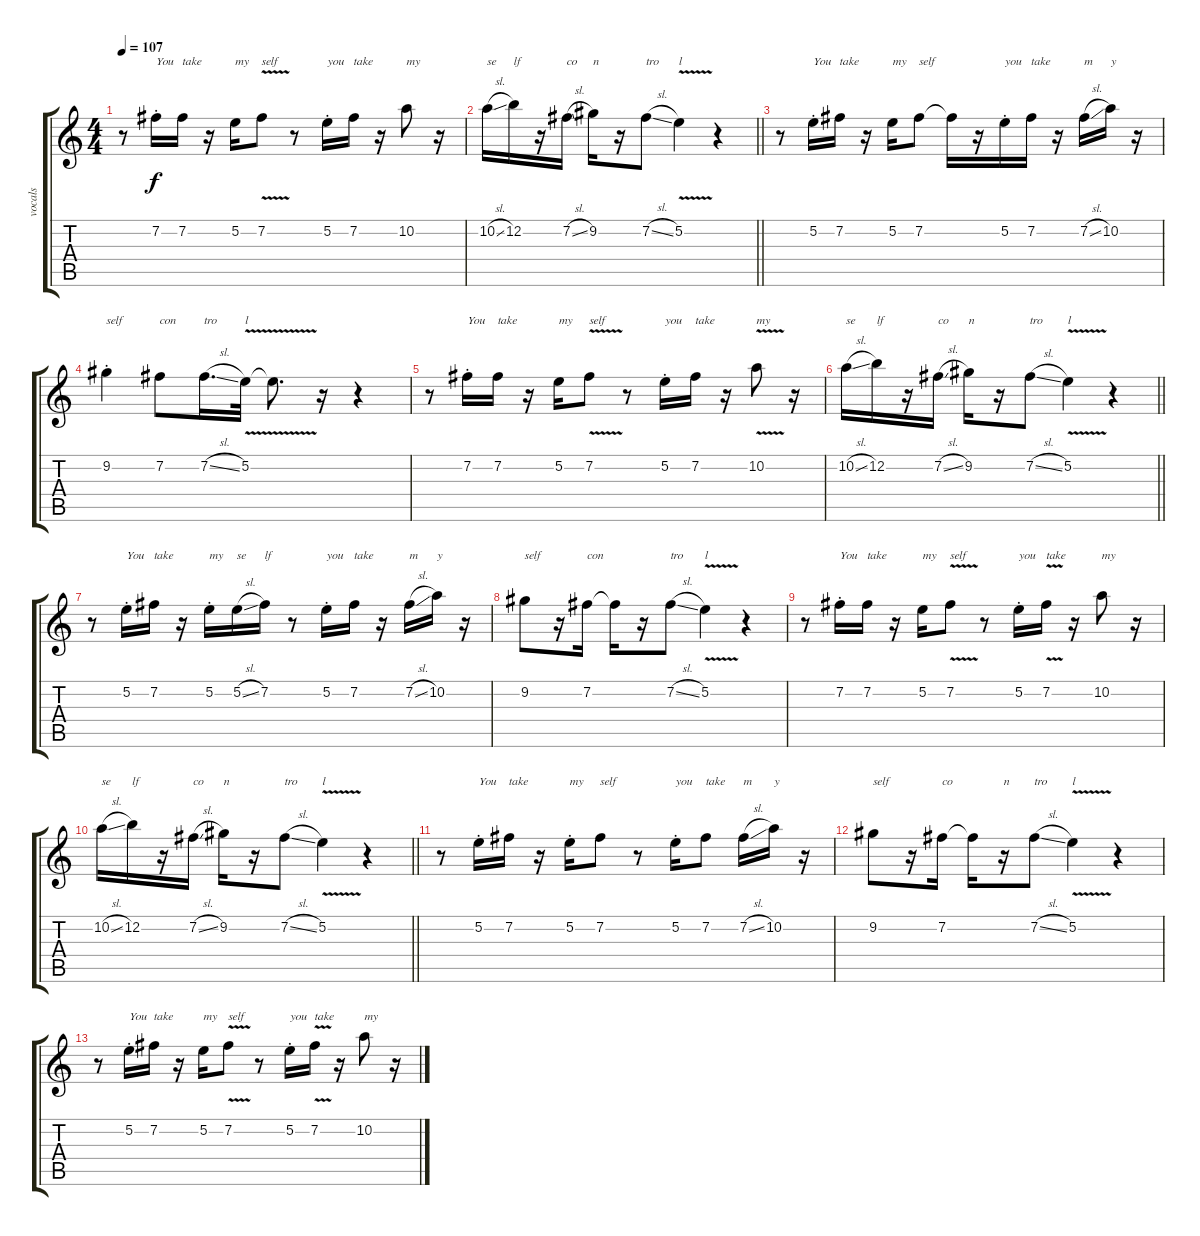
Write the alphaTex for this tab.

\track ("vocals" "vocals") {instrument distortionguitar}
\staff {score tabs}
\tuning (E4 B3 G3 D3 A2 E2) {hide}
\ts (4 4)
\tempo 107
\clef g2
\ks c
r.8{dy f} 7.2{st}.16{txt "You"} 7.2.16{txt "take"} r.16 5.2.16{txt "my"} 7.2{v}.8{txt "self"} r.8 5.2{st}.16{txt "you"} 7.2.16{txt "take"} r.16 10.2.8{txt "my"} r.16 |
\barLineRight lightlight
10.2{sl}.16{txt "se"} 12.2.16{txt "lf"} r.16 7.2{sl}.16{txt "co"} 9.2.16{txt "n"} r.16 7.2{sl}.8{txt "tro"} 5.2{v}.4{txt "l"} r.4 |
r.8 5.2{st}.16{txt "You"} 7.2.16{txt "take"} r.16 5.2.16{txt "my"} 7.2.8{txt "self"} 7.2{t}.16 r.16 5.2{st}.16{txt "you"} 7.2.16{txt "take"} r.16 7.2{sl}.16{txt "m"} 10.2.16{txt "y"} r.16 |
9.2{st}.4{txt "self"} 7.2.8{txt "con"} 7.2{sl}.16{d txt "tro"} 5.2{v}.32{txt "l"} 5.2{t}.8{d} r.16 r.4 |
r.8 7.2{st}.16{txt "You"} 7.2.16{txt "take"} r.16 5.2.16{txt "my"} 7.2{v}.8{txt "self"} r.8 5.2{st}.16{txt "you"} 7.2.16{txt "take"} r.16 10.2{v}.8{txt "my"} r.16 |
\barLineRight lightlight
10.2{sl}.16{txt "se"} 12.2.16{txt "lf"} r.16 7.2{sl}.16{txt "co"} 9.2.16{txt "n"} r.16 7.2{sl}.8{txt "tro"} 5.2{v}.4{txt "l"} r.4 |
r.8 5.2{st}.16{txt "You"} 7.2.16{txt "take"} r.16 5.2{st}.16{txt "my"} 5.2{sl}.16{txt "se"} 7.2.16{txt "lf"} r.8 5.2{st}.16{txt "you"} 7.2.16{txt "take"} r.16 7.2{sl}.16{txt "m"} 10.2.16{txt "y"} r.16 |
9.2.8{txt "self"} r.16 7.2.16{txt "con"} 7.2{t}.16 r.16 7.2{sl}.8{txt "tro"} 5.2{v}.4{txt "l"} r.4 |
r.8 7.2{st}.16{txt "You"} 7.2.16{txt "take"} r.16 5.2.16{txt "my"} 7.2{v}.8{txt "self"} r.8 5.2{st}.16{txt "you"} 7.2{v}.16{txt "take"} r.16 10.2.8{txt "my"} r.16 |
\barLineRight lightlight
10.2{sl}.16{txt "se"} 12.2.16{txt "lf"} r.16 7.2{sl}.16{txt "co"} 9.2.16{txt "n"} r.16 7.2{sl}.8{txt "tro"} 5.2{v}.4{txt "l"} r.4 |
r.8 5.2{st}.16{txt "You"} 7.2.16{txt "take"} r.16 5.2{st}.16{txt "my"} 7.2.8{txt "self"} r.8 5.2{st}.16{txt "you"} 7.2.8{txt "take"} 7.2{sl}.16{txt "m"} 10.2.16{txt "y"} r.16 |
9.2.8{txt "self"} r.16 7.2.16{txt "co"} 7.2{t}.16 r.16{txt "n"} 7.2{sl}.8{txt "tro"} 5.2{v}.4{txt "l"} r.4 |
r.8 5.2{st}.16{txt "You"} 7.2.16{txt "take"} r.16 5.2.16{txt "my"} 7.2{v}.8{txt "self"} r.8 5.2{st}.16{txt "you"} 7.2{v}.16{txt "take"} r.16 10.2.8{txt "my"} r.16
